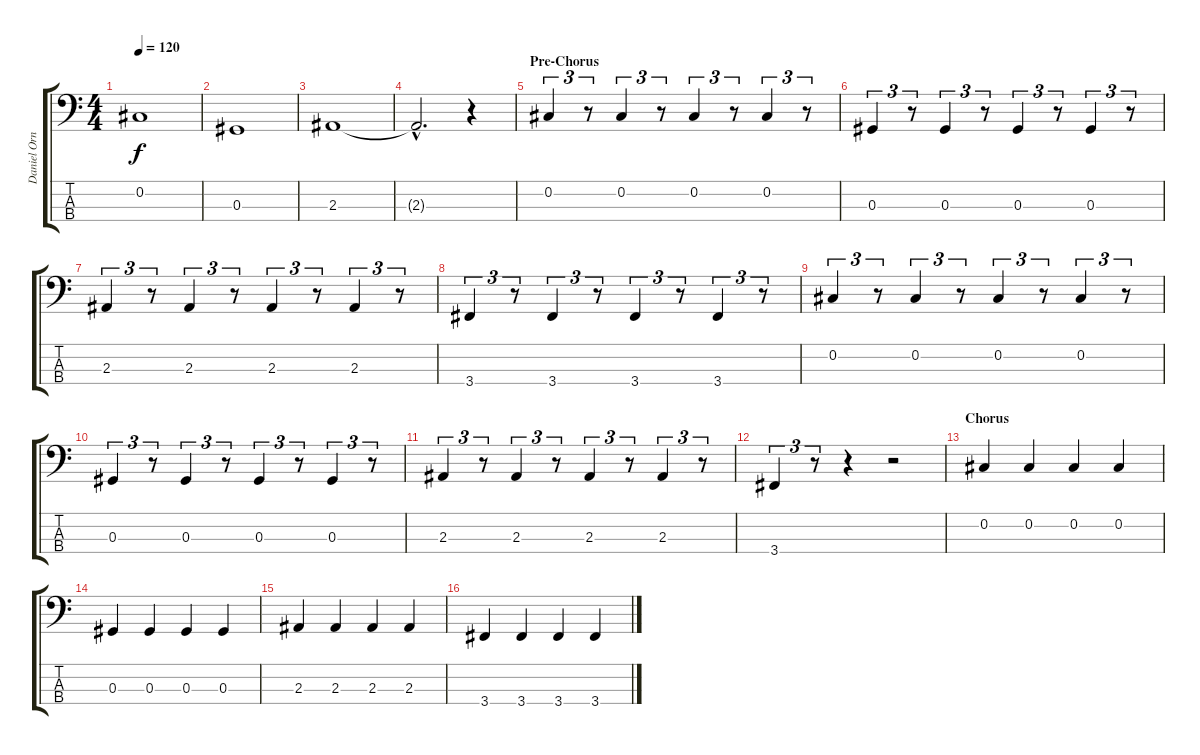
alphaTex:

\track ("Daniel Ornellas - Bass" "Daniel Orn") {instrument electricbassfinger}
\staff {score tabs}
\tuning (Gb2 Db2 Ab1 Eb1) {hide}
\ts (4 4)
\tempo 120
\clef f4
\ks c
0.2.1{dy f} |
0.3.1 |
2.3.1 |
2.3{hac t}.2{d} r.4 |
\section ("" "Pre-Chorus")
0.2.4{tu (3 2)} r.8{tu (3 2)} 0.2.4{tu (3 2)} r.8{tu (3 2)} 0.2.4{tu (3 2)} r.8{tu (3 2)} 0.2.4{tu (3 2)} r.8{tu (3 2)} |
0.3.4{tu (3 2)} r.8{tu (3 2)} 0.3.4{tu (3 2)} r.8{tu (3 2)} 0.3.4{tu (3 2)} r.8{tu (3 2)} 0.3.4{tu (3 2)} r.8{tu (3 2)} |
2.3.4{tu (3 2)} r.8{tu (3 2)} 2.3.4{tu (3 2)} r.8{tu (3 2)} 2.3.4{tu (3 2)} r.8{tu (3 2)} 2.3.4{tu (3 2)} r.8{tu (3 2)} |
3.4.4{tu (3 2)} r.8{tu (3 2)} 3.4.4{tu (3 2)} r.8{tu (3 2)} 3.4.4{tu (3 2)} r.8{tu (3 2)} 3.4.4{tu (3 2)} r.8{tu (3 2)} |
0.2.4{tu (3 2)} r.8{tu (3 2)} 0.2.4{tu (3 2)} r.8{tu (3 2)} 0.2.4{tu (3 2)} r.8{tu (3 2)} 0.2.4{tu (3 2)} r.8{tu (3 2)} |
0.3.4{tu (3 2)} r.8{tu (3 2)} 0.3.4{tu (3 2)} r.8{tu (3 2)} 0.3.4{tu (3 2)} r.8{tu (3 2)} 0.3.4{tu (3 2)} r.8{tu (3 2)} |
2.3.4{tu (3 2)} r.8{tu (3 2)} 2.3.4{tu (3 2)} r.8{tu (3 2)} 2.3.4{tu (3 2)} r.8{tu (3 2)} 2.3.4{tu (3 2)} r.8{tu (3 2)} |
3.4.4{tu (3 2)} r.8{tu (3 2)} r.4 r.2 |
\section ("" "Chorus")
0.2.4 0.2.4 0.2.4 0.2.4 |
0.3.4 0.3.4 0.3.4 0.3.4 |
2.3.4 2.3.4 2.3.4 2.3.4 |
3.4.4 3.4.4 3.4.4 3.4.4
